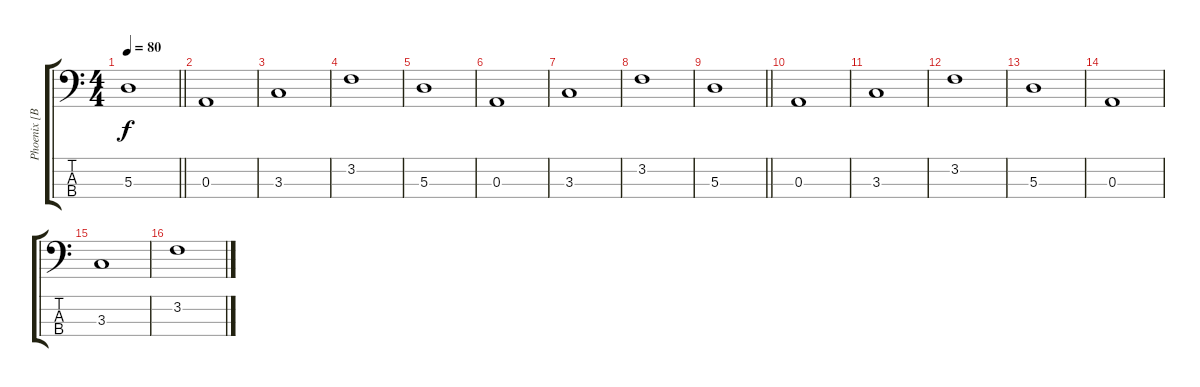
\track ("Phoenix [Bass]" "Phoenix [B") {instrument electricbassfinger}
\staff {score tabs}
\tuning (G2 D2 A1 D1) {hide}
\ts (4 4)
\tempo 80
\clef f4
\barLineRight lightlight
\ks c
5.3.1{dy f} |
0.3.1 |
3.3.1 |
3.2.1 |
5.3.1 |
0.3.1 |
3.3.1 |
3.2.1 |
\barLineRight lightlight
5.3.1 |
0.3.1 |
3.3.1 |
3.2.1 |
5.3.1 |
0.3.1 |
3.3.1 |
3.2.1
